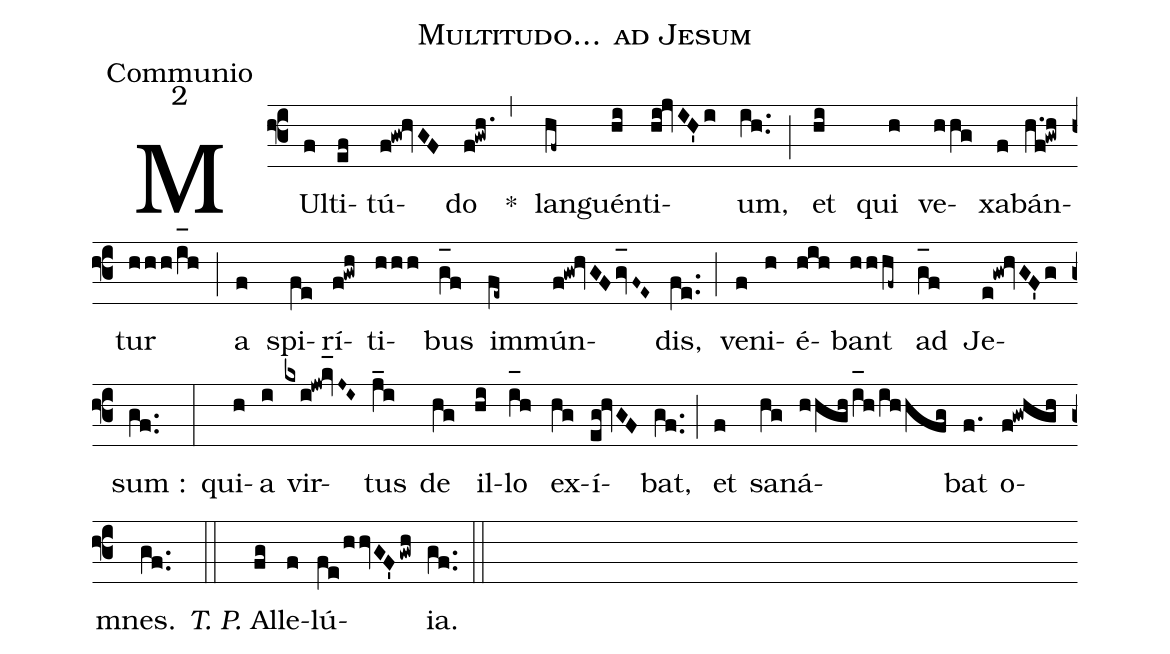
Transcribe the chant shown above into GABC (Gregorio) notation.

name:Multitudo... ad Jesum;
office-part:Communio;
mode:2;
%%
(f3) MUl(f)ti(ef)tú(f!gw!hvGF)do(f!gwh.) <clear>*(,) lan(hf~)guén(hi)ti(hi!jvIH'i)um,(ih..) (;) et(hi) qui(h) ve(hhg)xa(f)bán(h.f!gwh)tur(hhh/i_[oh:h]h) (;) a(f) spi(fe)rí(f!gwh)ti(hhh)bus(g_[oh:h]f) im(fe~)mún(f!gw!hvGFgv_[oh:h]F~E~)dis,(fe..) (;) ve(f)ni(h)é(hih)bant(hhhf~) ad(g_[oh:h]f) Je(e!gw!hvGF'g)sum :(gf..) (:) qui(h)a(i) vir(kxi!jw!kv_[hl:1]J~I~)tus(j_i) de(hg) il(hi)lo(i_[oh:h]h) ex(hg)í(eg!hvGF)bat,(gf..) (;) et(f) sa(hg)ná(hhghi_[oh:h]h/ihhfg)bat(f.) o(f!gwhgh)mnes.(gf..) (::) <i>T. P.</i> Al(fg)le(f)lú(fe/hhvGF'gwh){ia}.(gf..) (::)
